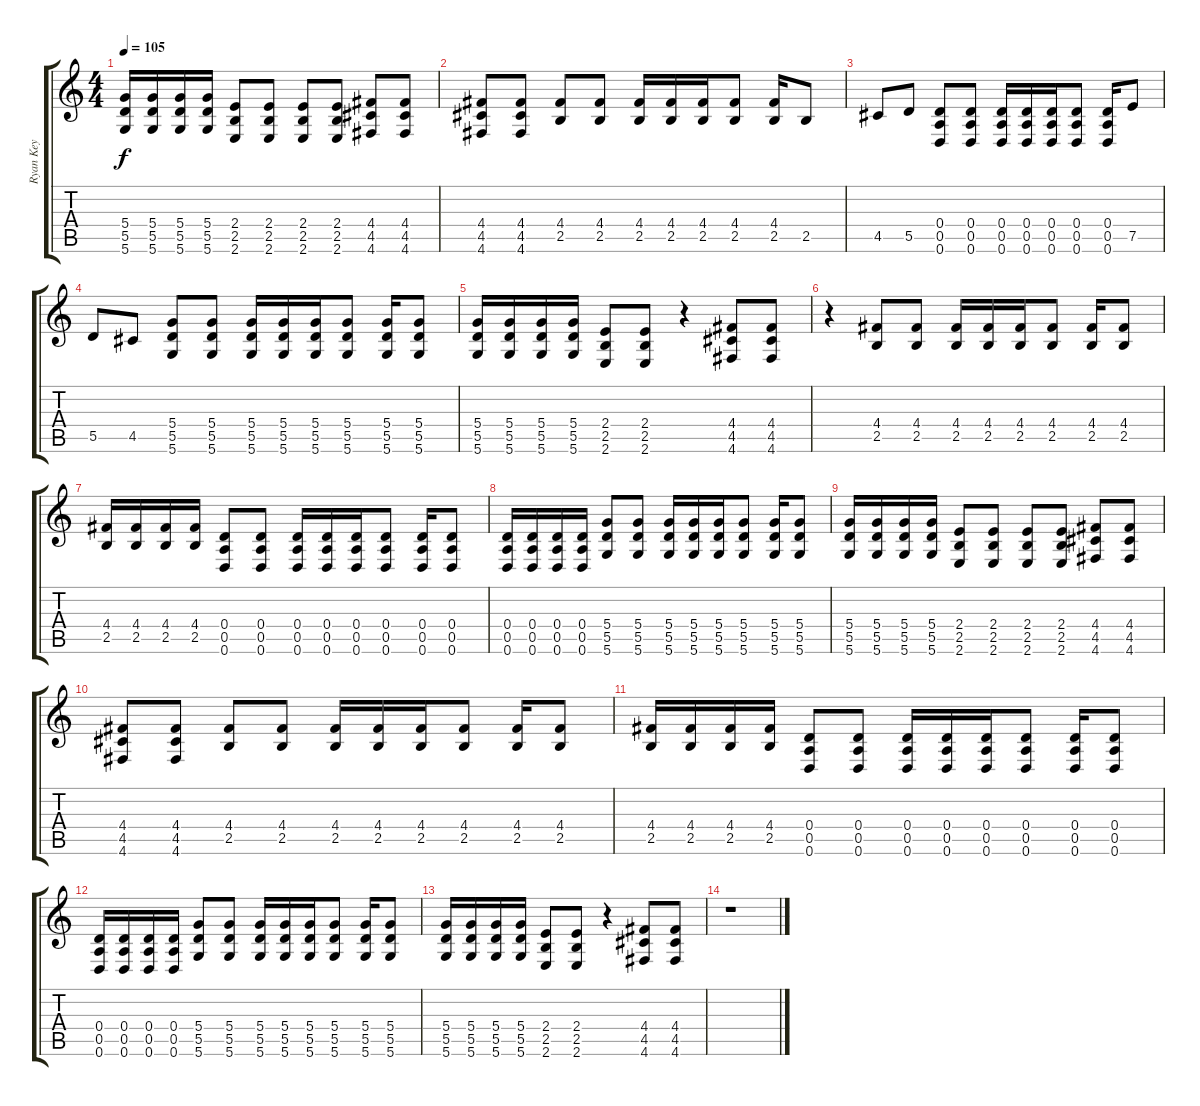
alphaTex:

\track ("Ryan Key" "Ryan Key") {instrument distortionguitar}
\staff {score tabs}
\tuning (E4 B3 G3 D3 A2 D2) {hide}
\ts (4 4)
\tempo 105
\clef g2
\ks c
(5.4 5.5 5.6).16{dy f} (5.4 5.5 5.6).16 (5.4 5.5 5.6).16 (5.4 5.5 5.6).16 (2.4 2.5 2.6).8 (2.4 2.5 2.6).8 (2.4 2.5 2.6).8 (2.4 2.5 2.6).8 (4.4 4.5 4.6).8 (4.4 4.5 4.6).8 |
(4.4 4.5 4.6).8 (4.4 4.5 4.6).8 (4.4 2.5).8 (4.4 2.5).8 (4.4 2.5).16 (4.4 2.5).16 (4.4 2.5).16 (4.4 2.5).8 (4.4 2.5).16 2.5.8 |
4.5.8 5.5.8 (0.4 0.5 0.6).8 (0.4 0.5 0.6).8 (0.4 0.5 0.6).16 (0.4 0.5 0.6).16 (0.4 0.5 0.6).16 (0.4 0.5 0.6).8 (0.4 0.5 0.6).16 7.5.8 |
5.5.8 4.5.8 (5.4 5.5 5.6).8 (5.4 5.5 5.6).8 (5.4 5.5 5.6).16 (5.4 5.5 5.6).16 (5.4 5.5 5.6).16 (5.4 5.5 5.6).8 (5.4 5.5 5.6).16 (5.4 5.5 5.6).8 |
(5.4 5.5 5.6).16 (5.4 5.5 5.6).16 (5.4 5.5 5.6).16 (5.4 5.5 5.6).16 (2.4 2.5 2.6).8 (2.4 2.5 2.6).8 r.4 (4.4 4.5 4.6).8 (4.4 4.5 4.6).8 |
r.4 (4.4 2.5).8 (4.4 2.5).8 (4.4 2.5).16 (4.4 2.5).16 (4.4 2.5).16 (4.4 2.5).8 (4.4 2.5).16 (4.4 2.5).8 |
(4.4 2.5).16 (4.4 2.5).16 (4.4 2.5).16 (4.4 2.5).16 (0.4 0.5 0.6).8 (0.4 0.5 0.6).8 (0.4 0.5 0.6).16 (0.4 0.5 0.6).16 (0.4 0.5 0.6).16 (0.4 0.5 0.6).8 (0.4 0.5 0.6).16 (0.4 0.5 0.6).8 |
(0.4 0.5 0.6).16 (0.4 0.5 0.6).16 (0.4 0.5 0.6).16 (0.4 0.5 0.6).16 (5.4 5.5 5.6).8 (5.4 5.5 5.6).8 (5.4 5.5 5.6).16 (5.4 5.5 5.6).16 (5.4 5.5 5.6).16 (5.4 5.5 5.6).8 (5.4 5.5 5.6).16 (5.4 5.5 5.6).8 |
(5.4 5.5 5.6).16 (5.4 5.5 5.6).16 (5.4 5.5 5.6).16 (5.4 5.5 5.6).16 (2.4 2.5 2.6).8 (2.4 2.5 2.6).8 (2.4 2.5 2.6).8 (2.4 2.5 2.6).8 (4.4 4.5 4.6).8 (4.4 4.5 4.6).8 |
(4.4 4.5 4.6).8 (4.4 4.5 4.6).8 (4.4 2.5).8 (4.4 2.5).8 (4.4 2.5).16 (4.4 2.5).16 (4.4 2.5).16 (4.4 2.5).8 (4.4 2.5).16 (4.4 2.5).8 |
(4.4 2.5).16 (4.4 2.5).16 (4.4 2.5).16 (4.4 2.5).16 (0.4 0.5 0.6).8 (0.4 0.5 0.6).8 (0.4 0.5 0.6).16 (0.4 0.5 0.6).16 (0.4 0.5 0.6).16 (0.4 0.5 0.6).8 (0.4 0.5 0.6).16 (0.4 0.5 0.6).8 |
(0.4 0.5 0.6).16 (0.4 0.5 0.6).16 (0.4 0.5 0.6).16 (0.4 0.5 0.6).16 (5.4 5.5 5.6).8 (5.4 5.5 5.6).8 (5.4 5.5 5.6).16 (5.4 5.5 5.6).16 (5.4 5.5 5.6).16 (5.4 5.5 5.6).8 (5.4 5.5 5.6).16 (5.4 5.5 5.6).8 |
(5.4 5.5 5.6).16 (5.4 5.5 5.6).16 (5.4 5.5 5.6).16 (5.4 5.5 5.6).16 (2.4 2.5 2.6).8 (2.4 2.5 2.6).8 r.4 (4.4 4.5 4.6).8 (4.4 4.5 4.6).8 |
r.1
